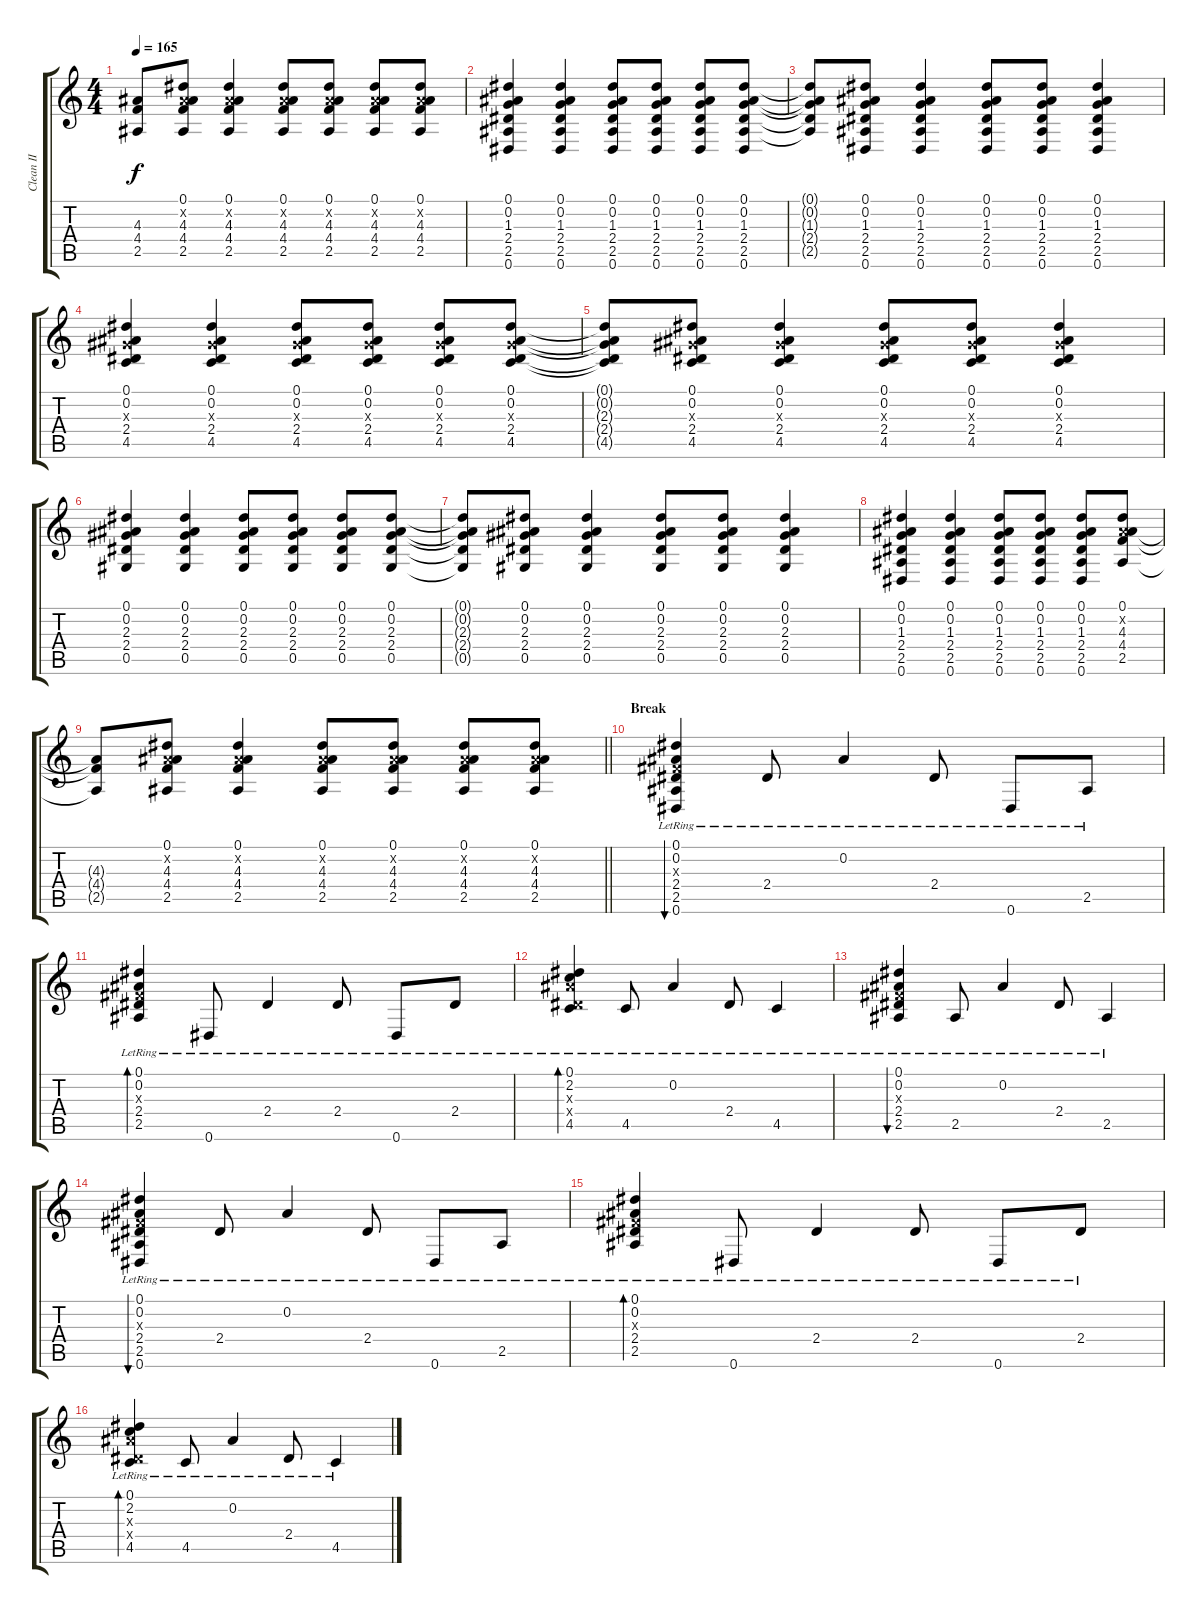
\track ("Clean II" "Clean II") {instrument electricguitarclean}
\staff {score tabs}
\tuning (Eb4 Bb3 Gb3 Db3 Ab2 Eb2) {hide}
\ts (4 4)
\tempo 165
\clef g2
\ks c
(4.3{t} 4.4{t} 2.5{t}).8{dy f} (0.1 0.2{x} 4.3 4.4 2.5).8 (0.1 0.2{x} 4.3 4.4 2.5).4 (0.1 0.2{x} 4.3 4.4 2.5).8 (0.1 0.2{x} 4.3 4.4 2.5).8 (0.1 0.2{x} 4.3 4.4 2.5).8 (0.1 0.2{x} 4.3 4.4 2.5).8 |
(0.1 0.2 1.3 2.4 2.5 0.6).4 (0.1 0.2 1.3 2.4 2.5 0.6).4 (0.1 0.2 1.3 2.4 2.5 0.6).8 (0.1 0.2 1.3 2.4 2.5 0.6).8 (0.1 0.2 1.3 2.4 2.5 0.6).8 (0.1 0.2 1.3 2.4 2.5 0.6).8 |
(0.1{t} 0.2{t} 1.3{t} 2.4{t} 2.5{t}).8 (0.1 0.2 1.3 2.4 2.5 0.6).8 (0.1 0.2 1.3 2.4 2.5 0.6).4 (0.1 0.2 1.3 2.4 2.5 0.6).8 (0.1 0.2 1.3 2.4 2.5 0.6).8 (0.1 0.2 1.3 2.4 2.5 0.6).4 |
(0.1 0.2 2.3{x} 2.4 4.5).4 (0.1 0.2 2.3{x} 2.4 4.5).4 (0.1 0.2 2.3{x} 2.4 4.5).8 (0.1 0.2 2.3{x} 2.4 4.5).8 (0.1 0.2 2.3{x} 2.4 4.5).8 (0.1 0.2 2.3{x} 2.4 4.5).8 |
(0.1{t} 0.2{t} 2.3{t} 2.4{t} 4.5{t}).8 (0.1 0.2 2.3{x} 2.4 4.5).8 (0.1 0.2 2.3{x} 2.4 4.5).4 (0.1 0.2 2.3{x} 2.4 4.5).8 (0.1 0.2 2.3{x} 2.4 4.5).8 (0.1 0.2 2.3{x} 2.4 4.5).4 |
(0.1 0.2 2.3 2.4 0.5).4 (0.1 0.2 2.3 2.4 0.5).4 (0.1 0.2 2.3 2.4 0.5).8 (0.1 0.2 2.3 2.4 0.5).8 (0.1 0.2 2.3 2.4 0.5).8 (0.1 0.2 2.3 2.4 0.5).8 |
(0.1{t} 0.2{t} 2.3{t} 2.4{t} 0.5{t}).8 (0.1 0.2 2.3 2.4 0.5).8 (0.1 0.2 2.3 2.4 0.5).4 (0.1 0.2 2.3 2.4 0.5).8 (0.1 0.2 2.3 2.4 0.5).8 (0.1 0.2 2.3 2.4 0.5).4 |
(0.1 0.2 1.3 2.4 2.5 0.6).4 (0.1 0.2 1.3 2.4 2.5 0.6).4 (0.1 0.2 1.3 2.4 2.5 0.6).8 (0.1 0.2 1.3 2.4 2.5 0.6).8 (0.1 0.2 1.3 2.4 2.5 0.6).8 (0.1 0.2{x} 4.3 4.4 2.5).8 |
\barLineRight lightlight
(4.3{t} 4.4{t} 2.5{t}).8 (0.1 0.2{x} 4.3 4.4 2.5).8 (0.1 0.2{x} 4.3 4.4 2.5).4 (0.1 0.2{x} 4.3 4.4 2.5).8 (0.1 0.2{x} 4.3 4.4 2.5).8 (0.1 0.2{x} 4.3 4.4 2.5).8 (0.1 0.2{x} 4.3 4.4 2.5).8 |
\section ("" "Break")
(0.1 0.2 0.3{x} 2.4 2.5 0.6{lr}).4{bu 240} 2.4{lr}.8 0.2{lr}.4 2.4{lr}.8 0.6{lr}.8 2.5{lr}.8 |
(0.1{lr} 0.2{lr} 0.3{x} 2.4{lr} 2.5{lr}).4{bd 240} 0.6{lr}.8 2.4{lr}.4 2.4{lr}.8 0.6{lr}.8 2.4{lr}.8 |
(0.1{lr} 2.2{lr} 4.3{x} 2.4{x} 4.5{lr}).4{bd 240} 4.5{lr}.8 0.2{lr}.4 2.4{lr}.8 4.5{lr}.4 |
(0.1{lr} 0.2{lr} 0.3{x} 2.4{lr} 2.5{lr}).4{bu 240} 2.5{lr}.8 0.2{lr}.4 2.4{lr}.8 2.5{lr}.4 |
(0.1 0.2 0.3{x} 2.4 2.5 0.6{lr}).4{bu 240} 2.4{lr}.8 0.2{lr}.4 2.4{lr}.8 0.6{lr}.8 2.5{lr}.8 |
(0.1{lr} 0.2{lr} 0.3{x} 2.4{lr} 2.5{lr}).4{bd 240} 0.6{lr}.8 2.4{lr}.4 2.4{lr}.8 0.6{lr}.8 2.4{lr}.8 |
(0.1{lr} 2.2{lr} 4.3{x} 2.4{x} 4.5{lr}).4{bd 240} 4.5{lr}.8 0.2{lr}.4 2.4{lr}.8 4.5{lr}.4
